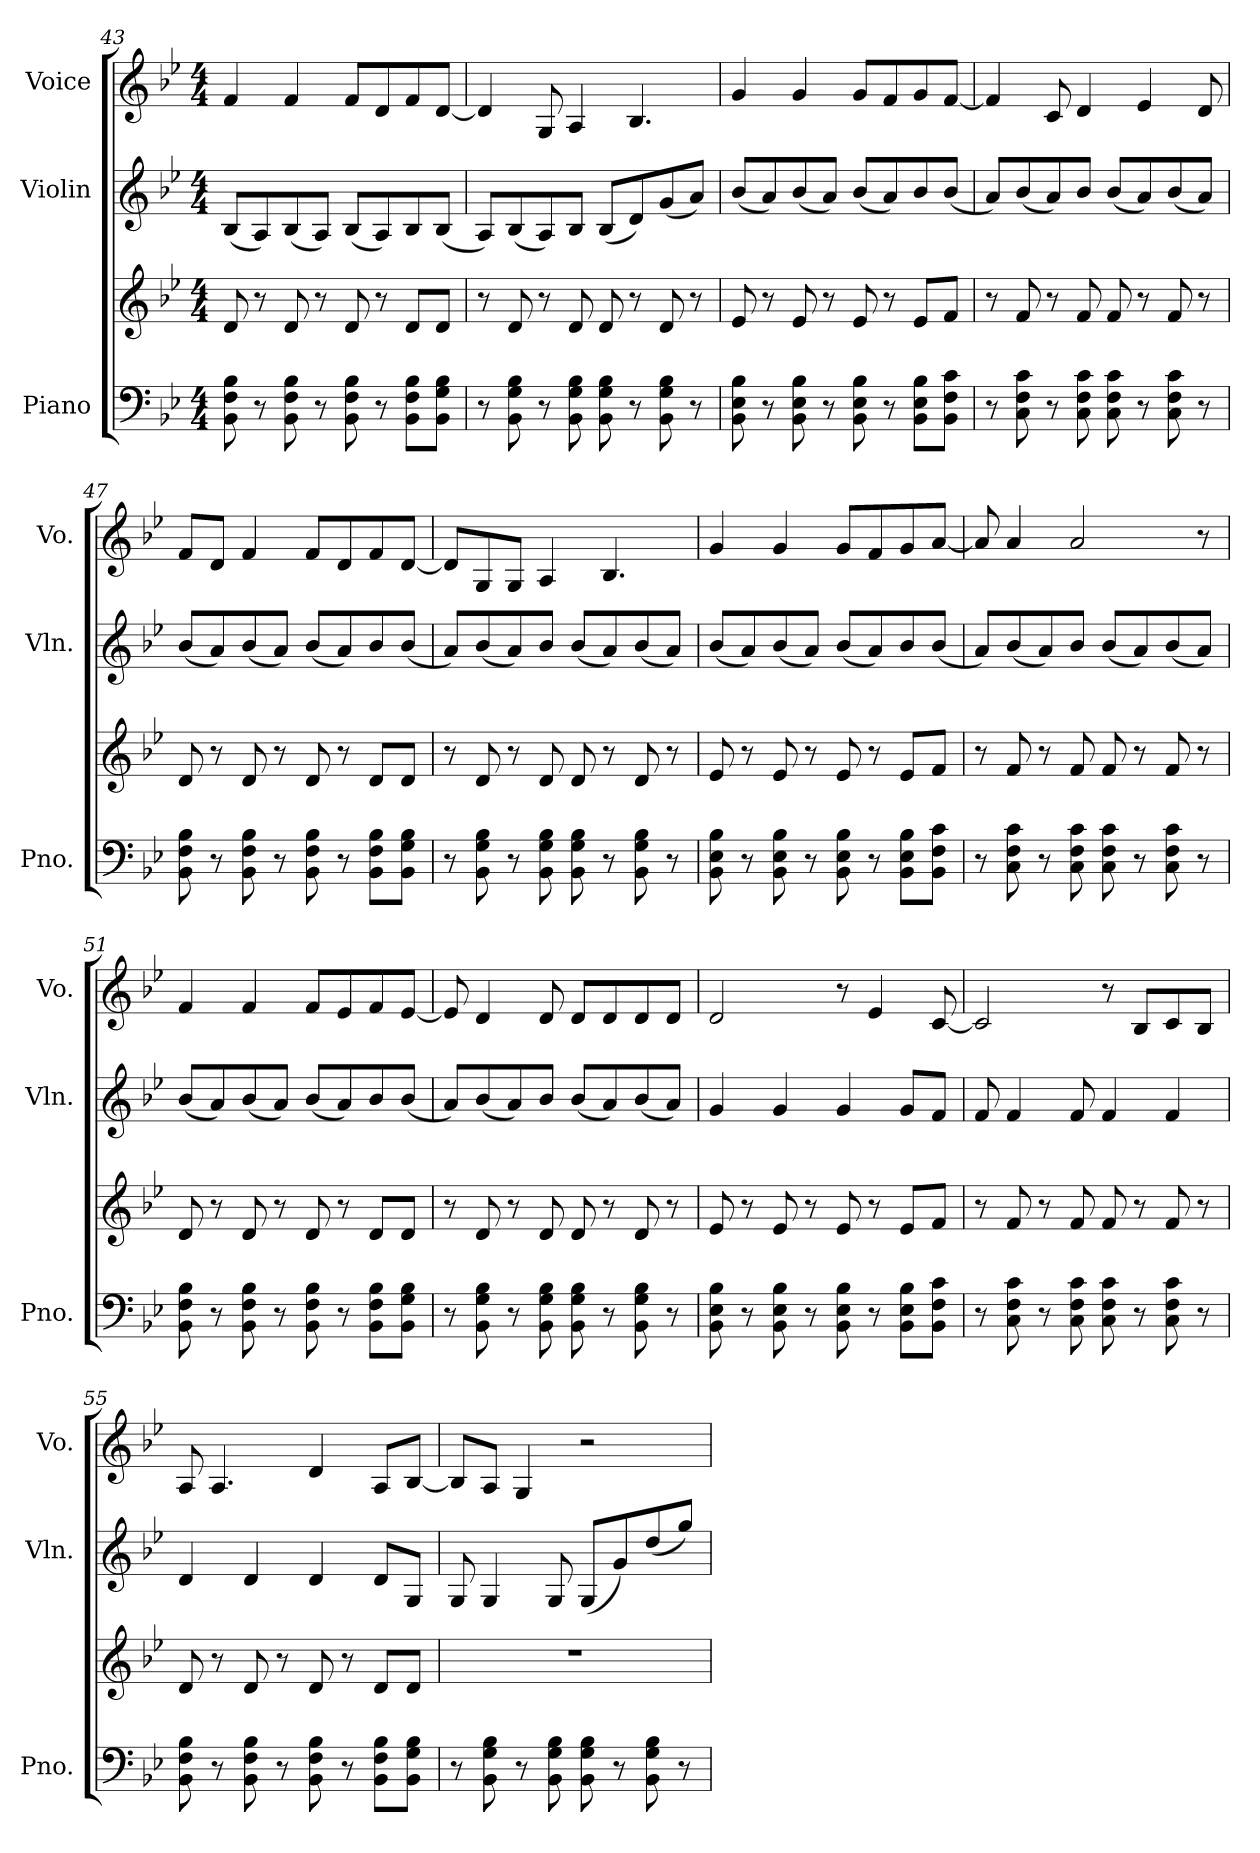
**kern	**kern	**kern	**kern
*part3	*part3	*part2	*part1
*staff4	*staff3	*staff2	*staff1
*I"Piano	*	*I"Violin	*I"Voice
*I'Pno.	*	*I'Vln.	*I'Vo.
*clefF4	*clefG2	*clefG2	*clefG2
*k[b-e-]	*k[b-e-]	*k[b-e-]	*k[b-e-]
*M4/4	*M4/4	*M4/4	*M4/4
=43	=43	=43	=43
8BB-\ 8F\ 8B-\	8d/	(<8B-/L	4f/
8r	8r	8A/)	.
8BB-\ 8F\ 8B-\	8d/	(<8B-/	4f/
8r	8r	8A/J)	.
8BB-\ 8F\ 8B-\	8d/	(<8B-/L	8f/L
8r	8r	8A/)	8d/
8BB-\ 8F\ 8B-\L	8d/L	8B-/	8f/
8BB-\ 8G\ 8B-\J	8d/J	(<8B-/J	[8d/J
=44	=44	=44	=44
8r	8r	8A/L)	4d/]
8BB-\ 8G\ 8B-\	8d/	(<8B-/	.
8r	8r	8A/)	8G/
8BB-\ 8G\ 8B-\	8d/	8B-/J	4A/
8BB-\ 8G\ 8B-\	8d/	(<8B-/L	.
8r	8r	8d/)	4.B-/
8BB-\ 8G\ 8B-\	8d/	(<8g/	.
8r	8r	8a/J)	.
=45	=45	=45	=45
8BB-\ 8E-\ 8B-\	8e-/	(<8b-/L	4g/
8r	8r	8a/)	.
8BB-\ 8E-\ 8B-\	8e-/	(<8b-/	4g/
8r	8r	8a/J)	.
8BB-\ 8E-\ 8B-\	8e-/	(<8b-/L	8g/L
8r	8r	8a/)	8f/
8BB-\ 8E-\ 8B-\L	8e-/L	8b-/	8g/
8BB-\ 8F\ 8c\J	8f/J	(<8b-/J	[8f/J
!!LO:LB:g=z
=46	=46	=46	=46
8r	8r	8a/L)	4f/]
8C\ 8F\ 8c\	8f/	(<8b-/	.
8r	8r	8a/)	8c/
8C\ 8F\ 8c\	8f/	8b-/J	4d/
8C\ 8F\ 8c\	8f/	(<8b-/L	.
8r	8r	8a/)	4e-/
8C\ 8F\ 8c\	8f/	(<8b-/	.
8r	8r	8a/J)	8d/
=47	=47	=47	=47
8BB-\ 8F\ 8B-\	8d/	(<8b-/L	8f/L
8r	8r	8a/)	8d/J
8BB-\ 8F\ 8B-\	8d/	(<8b-/	4f/
8r	8r	8a/J)	.
8BB-\ 8F\ 8B-\	8d/	(<8b-/L	8f/L
8r	8r	8a/)	8d/
8BB-\ 8F\ 8B-\L	8d/L	8b-/	8f/
8BB-\ 8G\ 8B-\J	8d/J	(<8b-/J	[8d/J
=48	=48	=48	=48
8r	8r	8a/L)	8d/L]
8BB-\ 8G\ 8B-\	8d/	(<8b-/	8G/
8r	8r	8a/)	8G/J
8BB-\ 8G\ 8B-\	8d/	8b-/J	4A/
8BB-\ 8G\ 8B-\	8d/	(<8b-/L	.
8r	8r	8a/)	4.B-/
8BB-\ 8G\ 8B-\	8d/	(<8b-/	.
8r	8r	8a/J)	.
=49	=49	=49	=49
8BB-\ 8E-\ 8B-\	8e-/	(<8b-/L	4g/
8r	8r	8a/)	.
8BB-\ 8E-\ 8B-\	8e-/	(<8b-/	4g/
8r	8r	8a/J)	.
8BB-\ 8E-\ 8B-\	8e-/	(<8b-/L	8g/L
8r	8r	8a/)	8f/
8BB-\ 8E-\ 8B-\L	8e-/L	8b-/	8g/
8BB-\ 8F\ 8c\J	8f/J	(<8b-/J	[8a/J
=50	=50	=50	=50
8r	8r	8a/L)	8a/]
8C\ 8F\ 8c\	8f/	(<8b-/	4a/
8r	8r	8a/)	.
8C\ 8F\ 8c\	8f/	8b-/J	2a/
8C\ 8F\ 8c\	8f/	(<8b-/L	.
8r	8r	8a/)	.
8C\ 8F\ 8c\	8f/	(<8b-/	.
8r	8r	8a/J)	8r
!!LO:PB:g=z
=51	=51	=51	=51
8BB-\ 8F\ 8B-\	8d/	(<8b-/L	4f/
8r	8r	8a/)	.
8BB-\ 8F\ 8B-\	8d/	(<8b-/	4f/
8r	8r	8a/J)	.
8BB-\ 8F\ 8B-\	8d/	(<8b-/L	8f/L
8r	8r	8a/)	8e-/
8BB-\ 8F\ 8B-\L	8d/L	8b-/	8f/
8BB-\ 8G\ 8B-\J	8d/J	(<8b-/J	[8e-/J
=52	=52	=52	=52
8r	8r	8a/L)	8e-/]
8BB-\ 8G\ 8B-\	8d/	(<8b-/	4d/
8r	8r	8a/)	.
8BB-\ 8G\ 8B-\	8d/	8b-/J	8d/
8BB-\ 8G\ 8B-\	8d/	(<8b-/L	8d/L
8r	8r	8a/)	8d/
8BB-\ 8G\ 8B-\	8d/	(<8b-/	8d/
8r	8r	8a/J)	8d/J
=53	=53	=53	=53
8BB-\ 8E-\ 8B-\	8e-/	4g/	2d/
8r	8r	.	.
8BB-\ 8E-\ 8B-\	8e-/	4g/	.
8r	8r	.	.
8BB-\ 8E-\ 8B-\	8e-/	4g/	8r
8r	8r	.	4e-/
8BB-\ 8E-\ 8B-\L	8e-/L	8g/L	.
8BB-\ 8F\ 8c\J	8f/J	8f/J	[8c/
=54	=54	=54	=54
8r	8r	8f/	2c/]
8C\ 8F\ 8c\	8f/	4f/	.
8r	8r	.	.
8C\ 8F\ 8c\	8f/	8f/	.
8C\ 8F\ 8c\	8f/	4f/	8r
8r	8r	.	8B-/L
8C\ 8F\ 8c\	8f/	4f/	8c/
8r	8r	.	8B-/J
!!LO:LB:g=z
=55	=55	=55	=55
8BB-\ 8F\ 8B-\	8d/	4d/	8A/
8r	8r	.	4.A/
8BB-\ 8F\ 8B-\	8d/	4d/	.
8r	8r	.	.
8BB-\ 8F\ 8B-\	8d/	4d/	4d/
8r	8r	.	.
8BB-\ 8F\ 8B-\L	8d/L	8d/L	8A/L
8BB-\ 8G\ 8B-\J	8d/J	8G/J	[8B-/J
=56	=56	=56	=56
8r	1r	8G/	8B-/L]
8BB-\ 8G\ 8B-\	.	4G/	8A/J
8r	.	.	4G/
8BB-\ 8G\ 8B-\	.	8G/	.
8BB-\ 8G\ 8B-\	.	(<8G/L	2r
8r	.	8g/)	.
8BB-\ 8G\ 8B-\	.	(<8dd/	.
8r	.	8gg/J)	.
=	=	=	=
*-	*-	*-	*-
